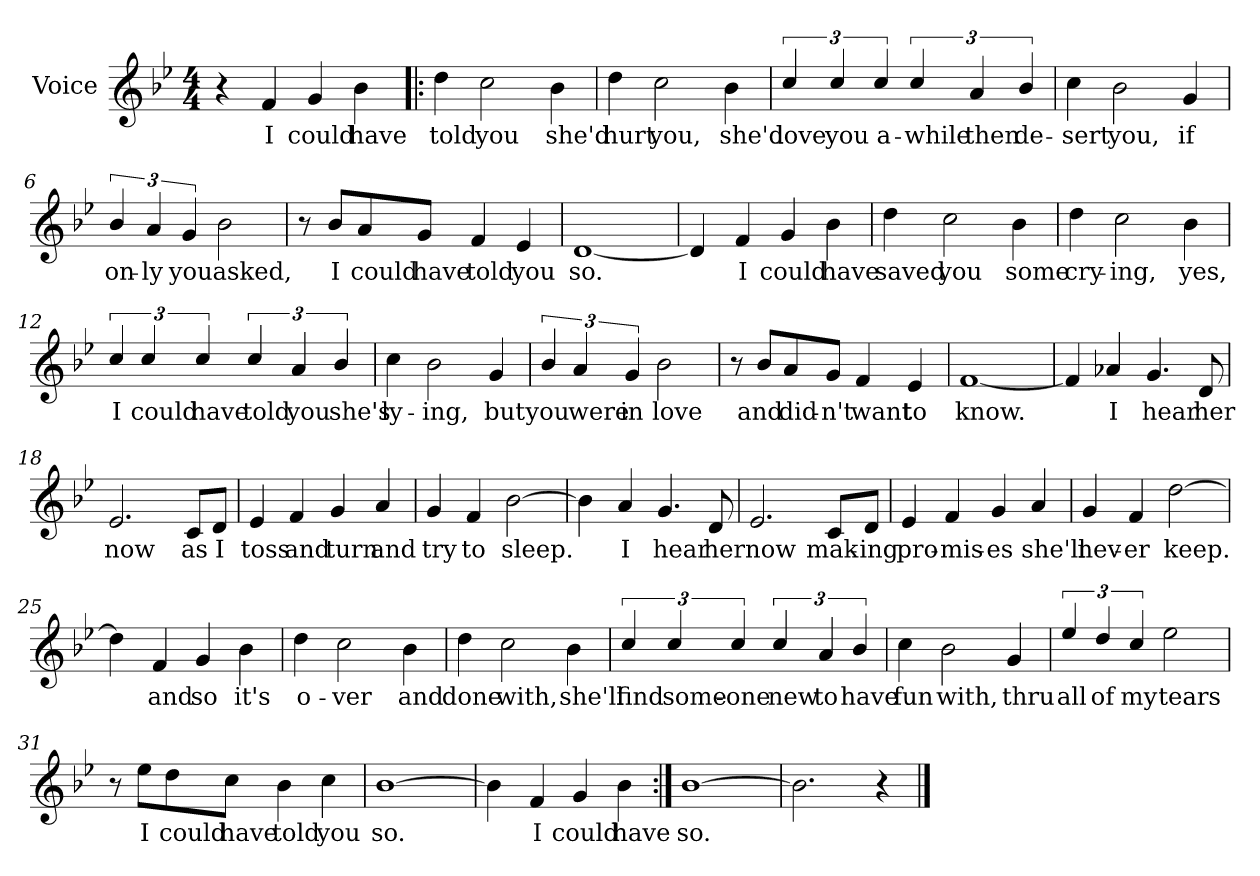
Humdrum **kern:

**kern	**text
*part1	*part1
*staff1	*staff1
*I"Voice	*
*clefG2	*
*k[b-e-]	*
*B-:	*
*M4/4	*
=1	=1
4r	.
4f/	I
4g/	could
4b-\	have
=2!|:	=2!|:
4dd\	told
2cc\	you
4b-\	she'd
=3	=3
4dd\	hurt
2cc\	you,
4b-\	she'd
=4	=4
6cc/	love
6cc/	you
6cc/	a-
6cc/	-while
6a/	then
6b-/	de-
!!LO:LB:g=z
=5	=5
4cc\	-sert
2b-\	you,
4g/	if
=6	=6
6b-/	on-
6a/	-ly
6g/	you
2b-\	asked,
=7	=7
8r	.
8b-/L	I
8a/	could
8g/J	have
4f/	told
4e-/	you
=8	=8
[1d	so.
=9	=9
4d/]	.
4f/	I
4g/	could
4b-\	have
!!LO:LB:g=z
=10	=10
4dd\	saved
2cc\	you
4b-\	some
=11	=11
4dd\	cry-
2cc\	-ing,
4b-\	yes,
=12	=12
6cc/	I
6cc/	could
6cc/	have
6cc/	told
6a/	you
6b-/	she's
=13	=13
4cc\	ly-
2b-\	ing,
4g/	but
!!LO:LB:g=z
=14	=14
6b-/	you
6a/	were
6g/	in
2b-\	love
=15	=15
8r	.
8b-/L	and
8a/	did-
8g/J	-n't
4f/	want
4e-/	to
=16	=16
[1f	know.
=17	=17
4f/]	.
4a-X/	I
4.g/	hear
8d/	her
=18	=18
2.e-/	now
8c/L	as
8d/J	I
!!LO:LB:g=z
=19	=19
4e-/	toss
4f/	and
4g/	turn
4a/	and
=20	=20
4g/	try
4f/	to
[2b-\	sleep.
=21	=21
4b-\]	.
4a/	I
4.g/	hear
8d/	her
=22	=22
2.e-/	now
8c/L	mak-
8d/J	-ing
=23	=23
4e-/	pro-
4f/	-mis-
4g/	-es
4a/	she'll
!!LO:LB:g=z
=24	=24
4g/	nev-
4f/	-er
[2dd\	keep.
=25	=25
4dd\]	.
4f/	and
4g/	so
4b-\	it's
=26	=26
4dd\	o-
2cc\	-ver
4b-\	and
=27	=27
4dd\	done
2cc\	with,
4b-\	she'll
!!LO:LB:g=z
=28	=28
6cc/	find
6cc/	some-
6cc/	-one
6cc/	new
6a/	to
6b-/	have
=29	=29
4cc\	fun
2b-\	with,
4g/	thru
=30	=30
6ee-/	all
6dd/	of
6cc/	my
2ee-\	tears
!!LO:LB:g=z
=31	=31
8r	.
8ee-\L	I
8dd\	could
8cc\J	have
4b-\	told
4cc\	you
=32	=32
[1b-	so.
=33	=33
4b-\]	.
4f/	I
4g/	could
4b-\	have
=34:|!	=34:|!
[1b-	so.
=35	=35
2.b-\]	.
4r	.
==	==
*-	*-
